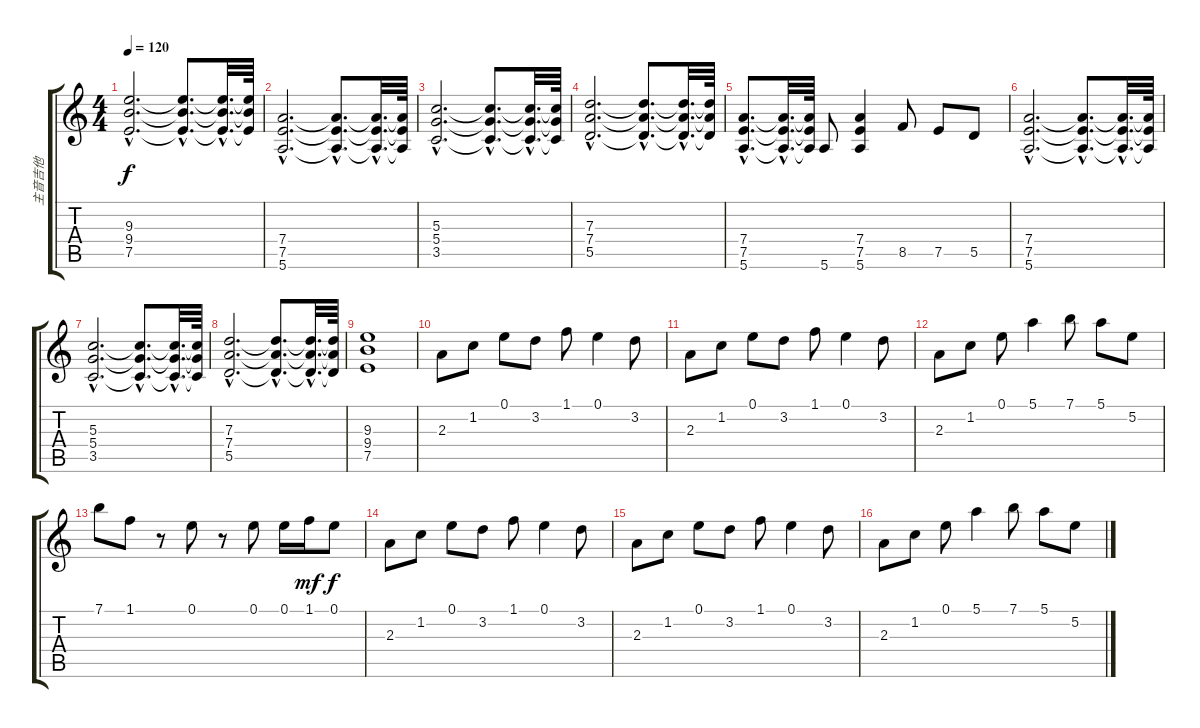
\track ("主音吉他" "主音吉他") {instrument acousticguitarnylon}
\staff {score tabs}
\tuning (E4 B3 G3 D3 A2 E2) {hide}
\ts (4 4)
\tempo 120
\clef g2
\ks c
(9.3{hac} 9.4{hac} 7.5{hac}).2{d dy f} (9.3{hac t} 9.4{hac t} 7.5{hac t}).8{d} (9.3{hac t} 9.4{hac t} 7.5{hac t}).32{d} (9.3{t} 9.4{t} 7.5{t}).64 |
(7.4{hac} 7.5{hac} 5.6{hac}).2{d} (7.4{hac t} 7.5{hac t} 5.6{hac t}).8{d} (7.4{hac t} 7.5{hac t} 5.6{hac t}).32{d} (7.4{t} 7.5{t} 5.6{t}).64 |
(5.3{hac} 5.4{hac} 3.5{hac}).2{d} (5.3{hac t} 5.4{hac t} 3.5{hac t}).8{d} (5.3{hac t} 5.4{hac t} 3.5{hac t}).32{d} (5.3{t} 5.4{t} 3.5{t}).64 |
(7.3{hac} 7.4{hac} 5.5{hac}).2{d} (7.3{hac t} 7.4{hac t} 5.5{hac t}).8{d} (7.3{hac t} 7.4{hac t} 5.5{hac t}).32{d} (7.3{t} 7.4{t} 5.5{t}).64 |
(7.4{hac} 7.5{hac} 5.6{hac}).8{d} (7.4{hac t} 7.5{hac t} 5.6{hac t}).32{d} (7.4{t} 7.5{t} 5.6{t}).64 5.6.8 (7.4 7.5 5.6).4 8.5.8 7.5.8 5.5.8 |
(7.4{hac} 7.5{hac} 5.6{hac}).2{d} (7.4{hac t} 7.5{hac t} 5.6{hac t}).8{d} (7.4{hac t} 7.5{hac t} 5.6{hac t}).32{d} (7.4{t} 7.5{t} 5.6{t}).64 |
(5.3{hac} 5.4{hac} 3.5{hac}).2{d} (5.3{hac t} 5.4{hac t} 3.5{hac t}).8{d} (5.3{hac t} 5.4{hac t} 3.5{hac t}).32{d} (5.3{t} 5.4{t} 3.5{t}).64 |
(7.3{hac} 7.4{hac} 5.5{hac}).2{d} (7.3{hac t} 7.4{hac t} 5.5{hac t}).8{d} (7.3{hac t} 7.4{hac t} 5.5{hac t}).32{d} (7.3{t} 7.4{t} 5.5{t}).64 |
(9.3 9.4 7.5).1 |
2.3.8{volume 15 instrument distortionguitar} 1.2.8 0.1.8 3.2.8 1.1.8 0.1.4 3.2.8 |
2.3.8 1.2.8 0.1.8 3.2.8 1.1.8 0.1.4 3.2.8 |
2.3.8 1.2.8 0.1.8 5.1.4 7.1.8 5.1.8 5.2.8 |
7.1.8 1.1.8 r.8 0.1.8 r.8 0.1.8 0.1.16 1.1.16{dy mf} 0.1.8{dy f} |
2.3.8 1.2.8 0.1.8 3.2.8 1.1.8 0.1.4 3.2.8 |
2.3.8 1.2.8 0.1.8 3.2.8 1.1.8 0.1.4 3.2.8 |
2.3.8 1.2.8 0.1.8 5.1.4 7.1.8 5.1.8 5.2.8
